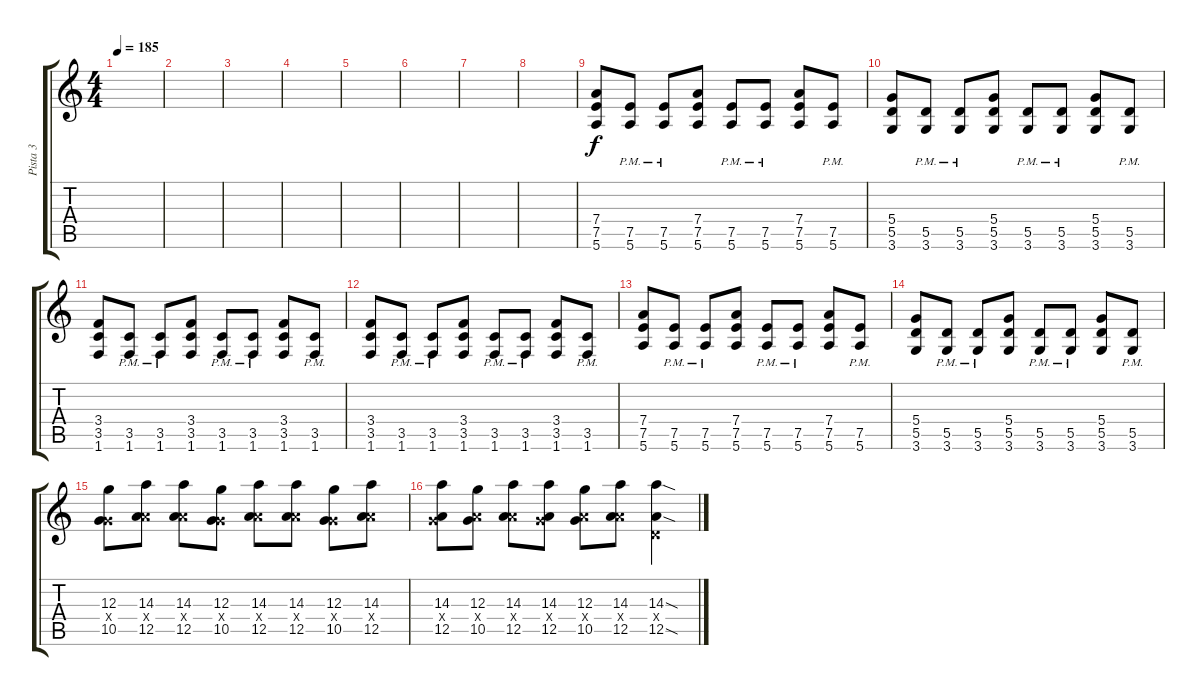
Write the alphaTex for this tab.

\track ("Pista 3" "Pista 3") {instrument overdrivenguitar}
\staff {score tabs}
\tuning (E4 B3 G3 D3 A2 E2) {hide}
\ts (4 4)
\tempo 185
\clef g2
\ks c
|
|
|
|
|
|
|
|
(7.4 7.5 5.6).8 (7.5{pm} 5.6{pm}).8 (7.5{pm} 5.6{pm}).8 (7.4 7.5 5.6).8 (7.5{pm} 5.6{pm}).8 (7.5{pm} 5.6{pm}).8 (7.4 7.5 5.6).8 (7.5{pm} 5.6{pm}).8 |
(5.4 5.5 3.6).8 (5.5{pm} 3.6{pm}).8 (5.5{pm} 3.6{pm}).8 (5.4 5.5 3.6).8 (5.5{pm} 3.6{pm}).8 (5.5{pm} 3.6{pm}).8 (5.4 5.5 3.6).8 (5.5{pm} 3.6{pm}).8 |
(3.4 3.5 1.6).8 (3.5{pm} 1.6{pm}).8 (3.5{pm} 1.6{pm}).8 (3.4 3.5 1.6).8 (3.5{pm} 1.6{pm}).8 (3.5{pm} 1.6{pm}).8 (3.4 3.5 1.6).8 (3.5{pm} 1.6{pm}).8 |
(3.4 3.5 1.6).8 (3.5{pm} 1.6{pm}).8 (3.5{pm} 1.6{pm}).8 (3.4 3.5 1.6).8 (3.5{pm} 1.6{pm}).8 (3.5{pm} 1.6{pm}).8 (3.4 3.5 1.6).8 (3.5{pm} 1.6{pm}).8 |
(7.4 7.5 5.6).8 (7.5{pm} 5.6{pm}).8 (7.5{pm} 5.6{pm}).8 (7.4 7.5 5.6).8 (7.5{pm} 5.6{pm}).8 (7.5{pm} 5.6{pm}).8 (7.4 7.5 5.6).8 (7.5{pm} 5.6{pm}).8 |
(5.4 5.5 3.6).8 (5.5{pm} 3.6{pm}).8 (5.5{pm} 3.6{pm}).8 (5.4 5.5 3.6).8 (5.5{pm} 3.6{pm}).8 (5.5{pm} 3.6{pm}).8 (5.4 5.5 3.6).8 (5.5{pm} 3.6{pm}).8 |
(12.3 5.4{x} 10.5).8 (14.3 7.4{x} 12.5).8 (14.3 7.4{x} 12.5).8 (12.3 5.4{x} 10.5).8 (14.3 7.4{x} 12.5).8 (14.3 7.4{x} 12.5).8 (12.3 5.4{x} 10.5).8 (14.3 7.4{x} 12.5).8 |
(14.3 5.4{x} 12.5).8 (12.3 7.4{x} 10.5).8 (14.3 7.4{x} 12.5).8 (14.3 5.4{x} 12.5).8 (12.3 7.4{x} 10.5).8 (14.3 7.4{x} 12.5).8 (14.3{sod} 0.4{x} 12.5{sod}).4
